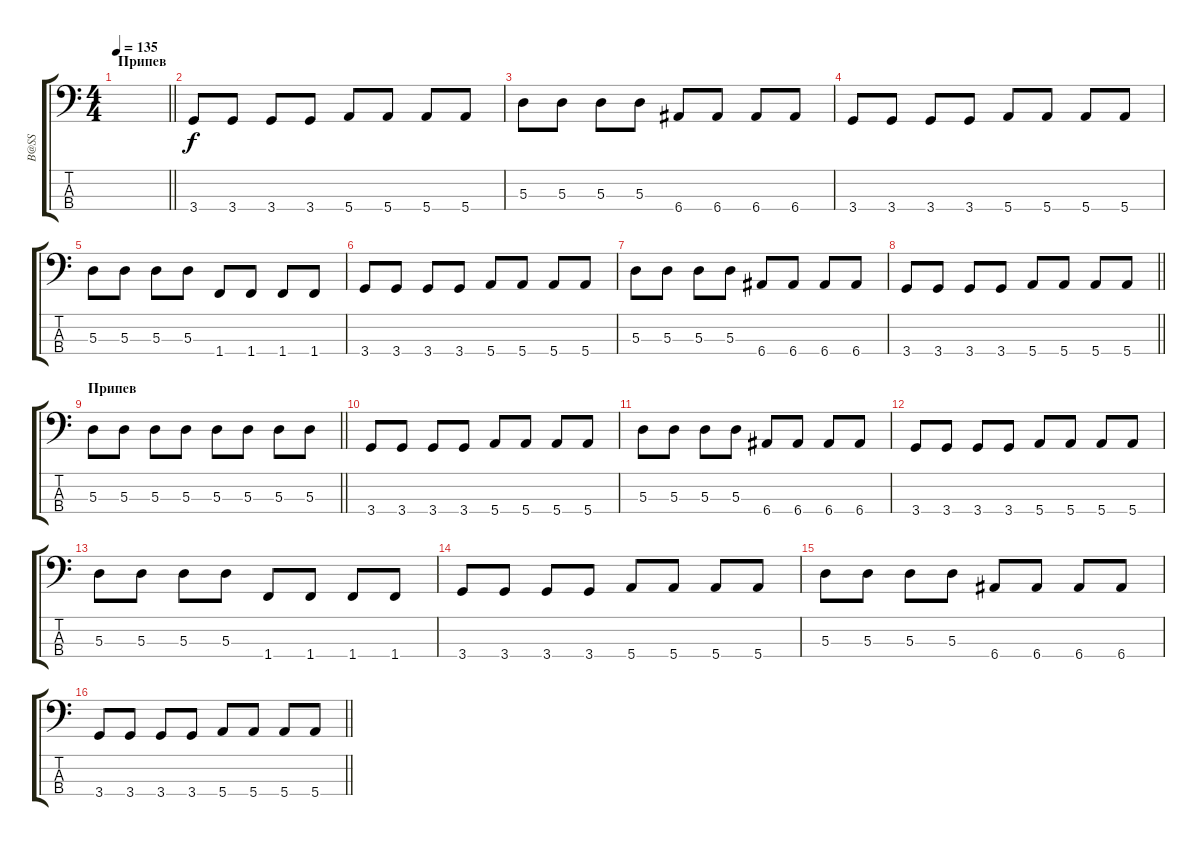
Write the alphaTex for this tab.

\track ("B@SS" "B@SS") {instrument synthbass2}
\staff {score tabs}
\tuning (G2 D2 A1 E1) {hide}
\ts (4 4)
\section ("" "Припев")
\tempo 135
\clef f4
\barLineRight lightlight
\ks c
|
3.4.8 3.4.8 3.4.8 3.4.8 5.4.8 5.4.8 5.4.8 5.4.8 |
5.3.8 5.3.8 5.3.8 5.3.8 6.4.8 6.4.8 6.4.8 6.4.8 |
3.4.8 3.4.8 3.4.8 3.4.8 5.4.8 5.4.8 5.4.8 5.4.8 |
5.3.8 5.3.8 5.3.8 5.3.8 1.4.8 1.4.8 1.4.8 1.4.8 |
3.4.8 3.4.8 3.4.8 3.4.8 5.4.8 5.4.8 5.4.8 5.4.8 |
5.3.8 5.3.8 5.3.8 5.3.8 6.4.8 6.4.8 6.4.8 6.4.8 |
\barLineRight lightlight
3.4.8 3.4.8 3.4.8 3.4.8 5.4.8 5.4.8 5.4.8 5.4.8 |
\section ("" "Припев")
\barLineRight lightlight
5.3.8 5.3.8 5.3.8 5.3.8 5.3.8 5.3.8 5.3.8 5.3.8 |
3.4.8 3.4.8 3.4.8 3.4.8 5.4.8 5.4.8 5.4.8 5.4.8 |
5.3.8 5.3.8 5.3.8 5.3.8 6.4.8 6.4.8 6.4.8 6.4.8 |
3.4.8 3.4.8 3.4.8 3.4.8 5.4.8 5.4.8 5.4.8 5.4.8 |
5.3.8 5.3.8 5.3.8 5.3.8 1.4.8 1.4.8 1.4.8 1.4.8 |
3.4.8 3.4.8 3.4.8 3.4.8 5.4.8 5.4.8 5.4.8 5.4.8 |
5.3.8 5.3.8 5.3.8 5.3.8 6.4.8 6.4.8 6.4.8 6.4.8 |
\barLineRight lightlight
3.4.8 3.4.8 3.4.8 3.4.8 5.4.8 5.4.8 5.4.8 5.4.8
